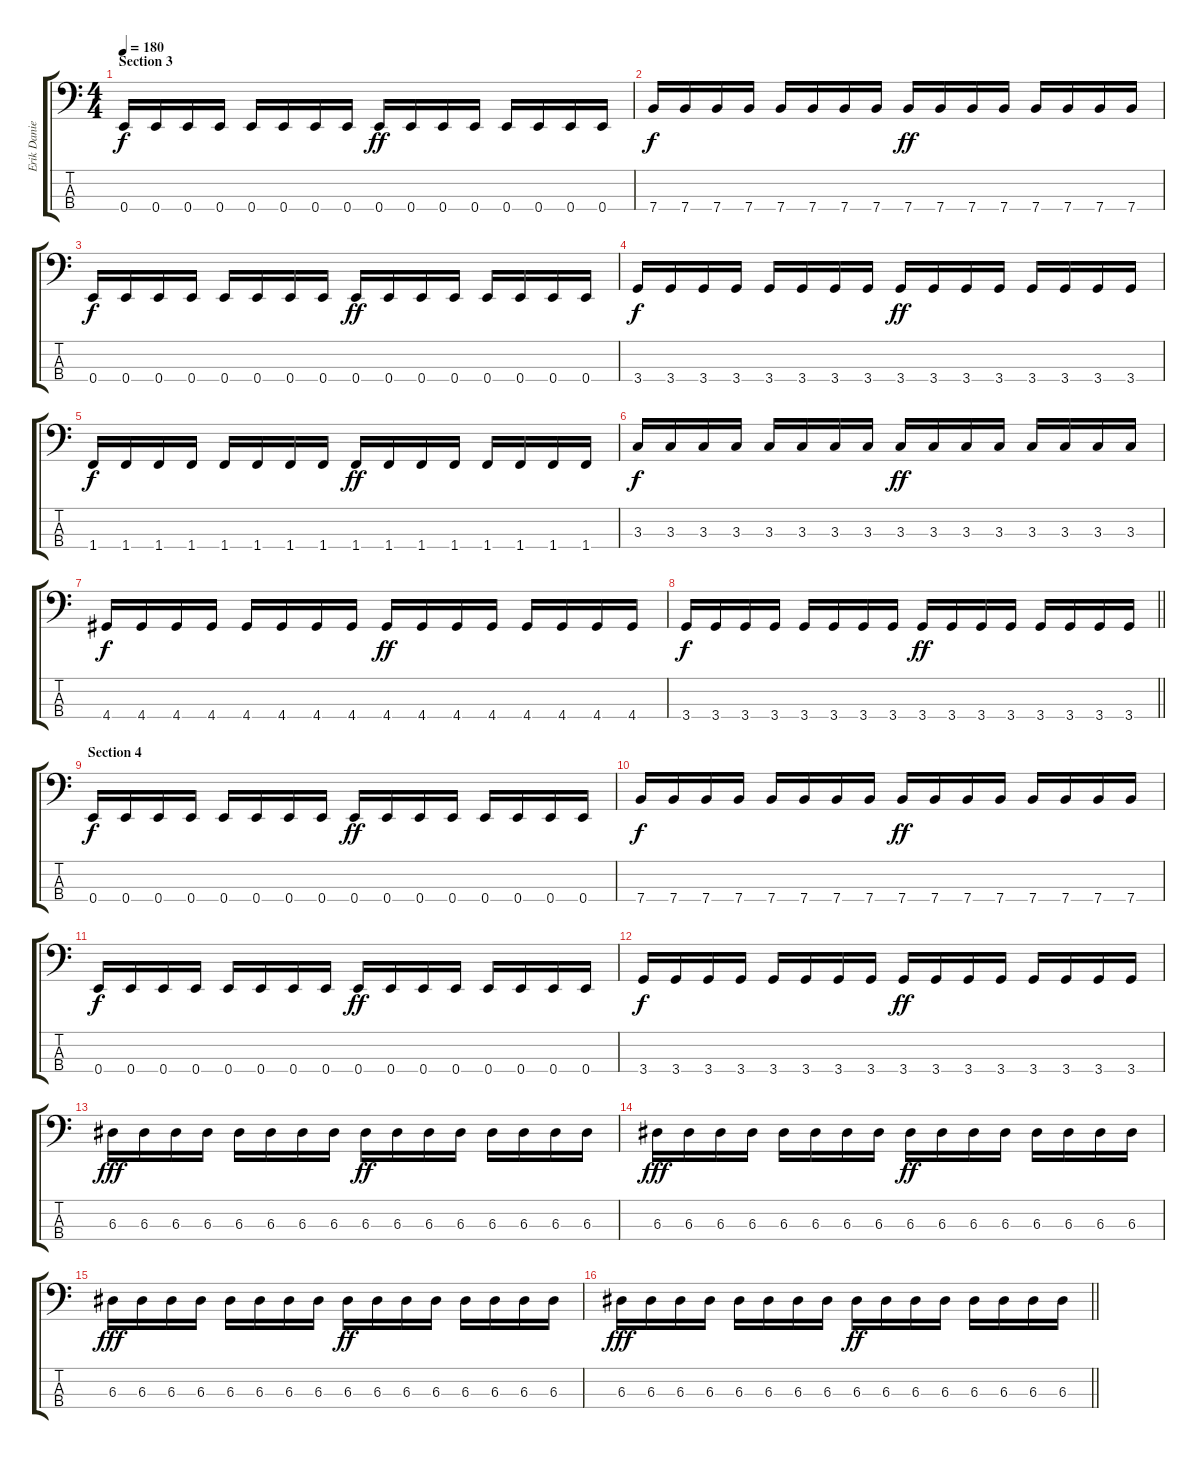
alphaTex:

\track ("Erik Danielsson" "Erik Danie") {instrument electricbasspick}
\staff {score tabs}
\tuning (G2 D2 A1 E1) {hide}
\ts (4 4)
\section ("" "Section 3")
\tempo 180
\clef f4
\ks c
0.4.16{dy f} 0.4.16 0.4.16 0.4.16 0.4.16 0.4.16 0.4.16 0.4.16 0.4.16{dy ff} 0.4.16 0.4.16 0.4.16 0.4.16 0.4.16 0.4.16 0.4.16 |
7.4.16{dy f} 7.4.16 7.4.16 7.4.16 7.4.16 7.4.16 7.4.16 7.4.16 7.4.16{dy ff} 7.4.16 7.4.16 7.4.16 7.4.16 7.4.16 7.4.16 7.4.16 |
0.4.16{dy f} 0.4.16 0.4.16 0.4.16 0.4.16 0.4.16 0.4.16 0.4.16 0.4.16{dy ff} 0.4.16 0.4.16 0.4.16 0.4.16 0.4.16 0.4.16 0.4.16 |
3.4.16{dy f} 3.4.16 3.4.16 3.4.16 3.4.16 3.4.16 3.4.16 3.4.16 3.4.16{dy ff} 3.4.16 3.4.16 3.4.16 3.4.16 3.4.16 3.4.16 3.4.16 |
1.4.16{dy f} 1.4.16 1.4.16 1.4.16 1.4.16 1.4.16 1.4.16 1.4.16 1.4.16{dy ff} 1.4.16 1.4.16 1.4.16 1.4.16 1.4.16 1.4.16 1.4.16 |
3.3.16{dy f} 3.3.16 3.3.16 3.3.16 3.3.16 3.3.16 3.3.16 3.3.16 3.3.16{dy ff} 3.3.16 3.3.16 3.3.16 3.3.16 3.3.16 3.3.16 3.3.16 |
4.4.16{dy f} 4.4.16 4.4.16 4.4.16 4.4.16 4.4.16 4.4.16 4.4.16 4.4.16{dy ff} 4.4.16 4.4.16 4.4.16 4.4.16 4.4.16 4.4.16 4.4.16 |
\barLineRight lightlight
3.4.16{dy f} 3.4.16 3.4.16 3.4.16 3.4.16 3.4.16 3.4.16 3.4.16 3.4.16{dy ff} 3.4.16 3.4.16 3.4.16 3.4.16 3.4.16 3.4.16 3.4.16 |
\section ("" "Section 4")
0.4.16{dy f} 0.4.16 0.4.16 0.4.16 0.4.16 0.4.16 0.4.16 0.4.16 0.4.16{dy ff} 0.4.16 0.4.16 0.4.16 0.4.16 0.4.16 0.4.16 0.4.16 |
7.4.16{dy f} 7.4.16 7.4.16 7.4.16 7.4.16 7.4.16 7.4.16 7.4.16 7.4.16{dy ff} 7.4.16 7.4.16 7.4.16 7.4.16 7.4.16 7.4.16 7.4.16 |
0.4.16{dy f} 0.4.16 0.4.16 0.4.16 0.4.16 0.4.16 0.4.16 0.4.16 0.4.16{dy ff} 0.4.16 0.4.16 0.4.16 0.4.16 0.4.16 0.4.16 0.4.16 |
3.4.16{dy f} 3.4.16 3.4.16 3.4.16 3.4.16 3.4.16 3.4.16 3.4.16 3.4.16{dy ff} 3.4.16 3.4.16 3.4.16 3.4.16 3.4.16 3.4.16 3.4.16 |
6.3.16{dy fff} 6.3.16 6.3.16 6.3.16 6.3.16 6.3.16 6.3.16 6.3.16 6.3.16{dy ff} 6.3.16 6.3.16 6.3.16 6.3.16 6.3.16 6.3.16 6.3.16 |
6.3.16{dy fff} 6.3.16 6.3.16 6.3.16 6.3.16 6.3.16 6.3.16 6.3.16 6.3.16{dy ff} 6.3.16 6.3.16 6.3.16 6.3.16 6.3.16 6.3.16 6.3.16 |
6.3.16{dy fff} 6.3.16 6.3.16 6.3.16 6.3.16 6.3.16 6.3.16 6.3.16 6.3.16{dy ff} 6.3.16 6.3.16 6.3.16 6.3.16 6.3.16 6.3.16 6.3.16 |
\barLineRight lightlight
6.3.16{dy fff} 6.3.16 6.3.16 6.3.16 6.3.16 6.3.16 6.3.16 6.3.16 6.3.16{dy ff} 6.3.16 6.3.16 6.3.16 6.3.16 6.3.16 6.3.16 6.3.16
